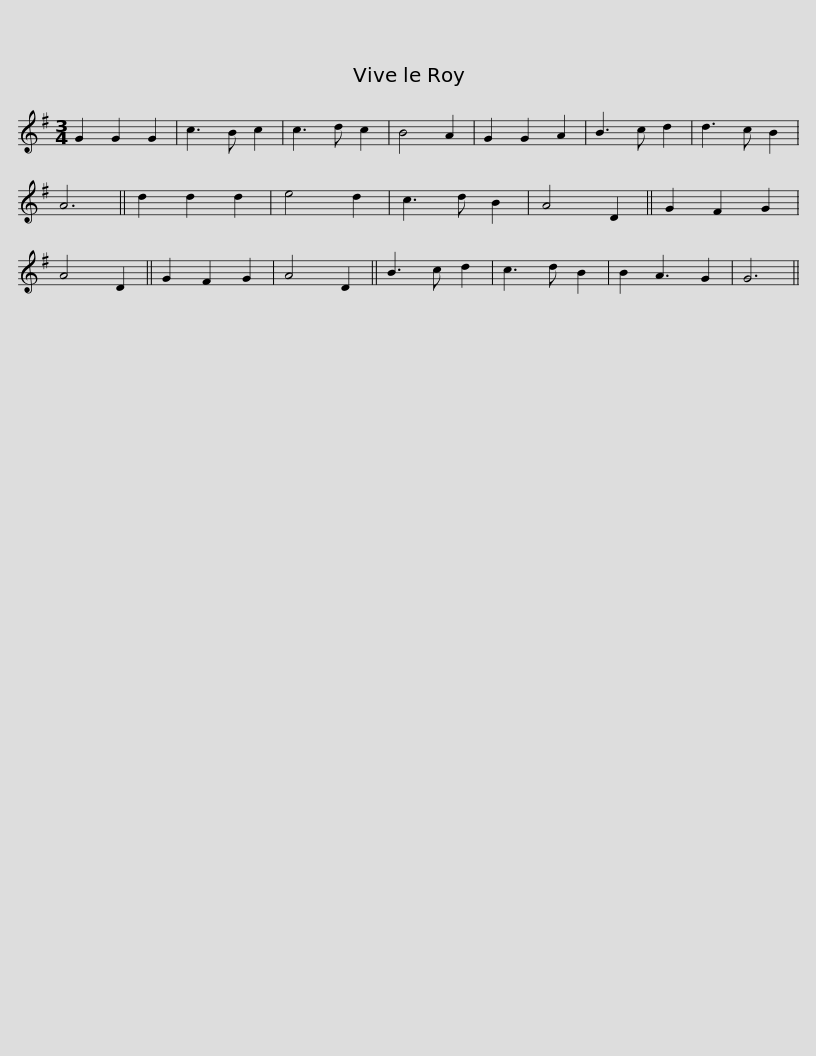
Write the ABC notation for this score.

X:1
L:1/8
M:3/4
I:linebreak $
K:G
V:1 treble
V:1
 G2 G2 G2 | c3 B c2 | c3 d c2 | B4 A2 | G2 G2 A2 | %5
 B3 c d2 | d3 c B2 | A6 || d2 d2 d2 | e4 d2 | %10
 c3 d B2 | A4 D2 || G2 F2 G2 |$ A4 D2 || G2 F2 G2 | %15
 A4 D2 || B3 c d2 | c3 d B2 | B2 A3 G2 | G6 || %20
